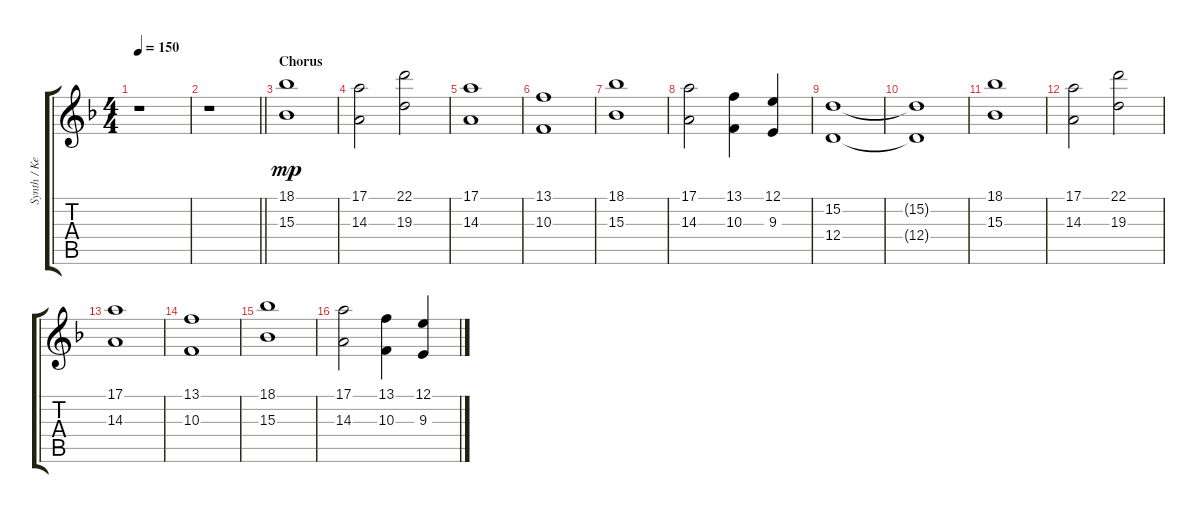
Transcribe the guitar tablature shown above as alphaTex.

\track ("Synth / Keyboard" "Synth / Ke") {instrument synthstrings1}
\staff {score tabs}
\tuning (E4 B3 G3 D3 A2 D2) {hide}
\ts (4 4)
\tempo 150
\clef g2
\ks f
r.1{dy mp} |
\barLineRight lightlight
r.1 |
\section ("" "Chorus")
(18.1 15.3).1{instrument synthstrings1} |
(17.1 14.3).2 (22.1 19.3).2 |
(17.1 14.3).1 |
(13.1 10.3).1 |
(18.1 15.3).1 |
(17.1 14.3).2 (13.1 10.3).4 (12.1 9.3).4 |
(15.2 12.4).1 |
(15.2{t} 12.4{t}).1 |
(18.1 15.3).1 |
(17.1 14.3).2 (22.1 19.3).2 |
(17.1 14.3).1 |
(13.1 10.3).1 |
(18.1 15.3).1 |
(17.1 14.3).2 (13.1 10.3).4 (12.1 9.3).4
